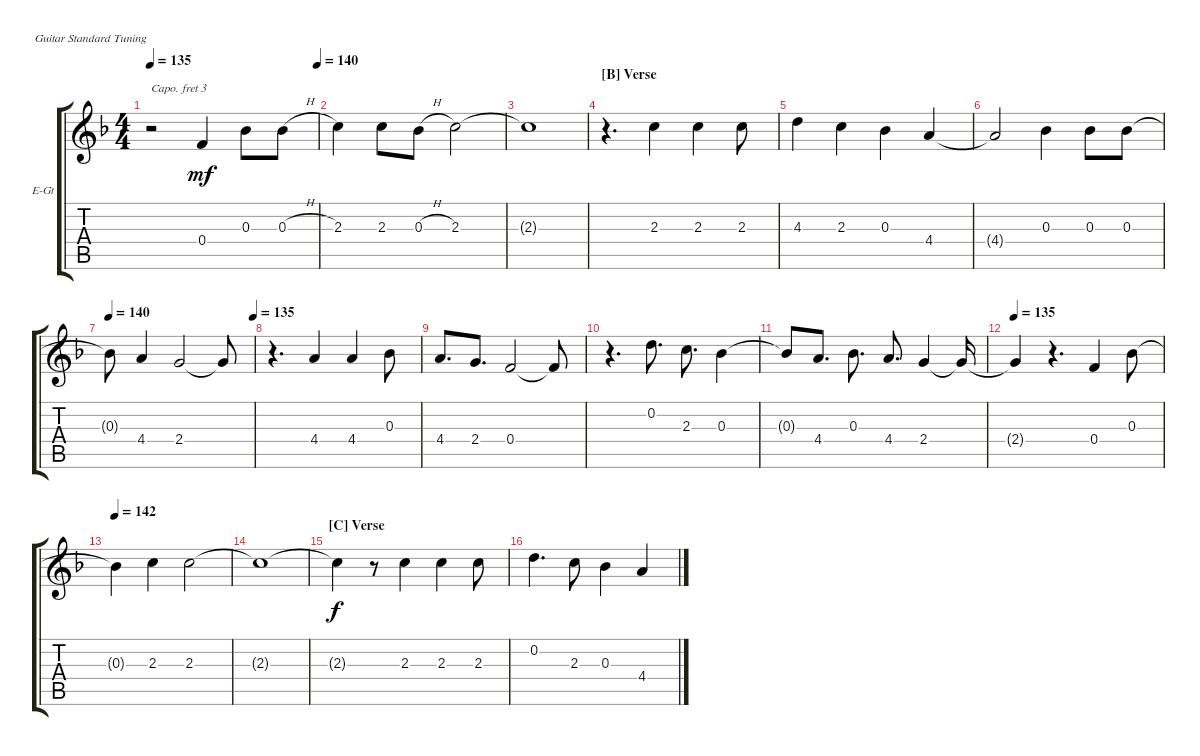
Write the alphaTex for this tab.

\defaultSystemsLayout 4
\bracketExtendMode groupsimilarinstruments
\firstSystemTrackNameOrientation horizontal
\otherSystemsTrackNameOrientation horizontal
\track ("Art's Voice" "E-Gt") {instrument electricguitarclean}
\staff {score tabs}
\capo 3
\tuning (E4 B3 G3 D3 A2 E2)
\ts (4 4)
\tempo 135
\tempo (140 1)
\clef g2
\ks f
r.2{dy mf} 0.4.4 0.3.8 0.3{h}.8 |
2.3.4 2.3.8 0.3{h}.8 2.3.2 |
2.3{t}.1 |
\section ("B" "Verse")
r.4{d} 2.3.4 2.3.4 2.3.8 |
4.3.4 2.3.4 0.3.4 4.4.4 |
4.4{t}.2 0.3.4 0.3.8 0.3.8 |
\tempo 140
\tempo (135 1)
0.3{t}.8 4.4.4 2.4.2 2.4{t}.8 |
r.4{d} 4.4.4 4.4.4 0.3.8 |
4.4.8{d} 2.4.8{d} 0.4.2 0.4{t}.8 |
r.4{d} 0.2.8{d} 2.3.8{d} 0.3.4 |
0.3{t}.8 4.4.8{d} 0.3.8{d} 4.4.8{d} 2.4.4 2.4{t}.16 |
\tempo 135
2.4{t}.4 r.4{d} 0.4.4 0.3.8 |
\tempo 142
0.3{t}.4 2.3.4 2.3.2 |
2.3{t}.1 |
\section ("C" "Verse")
2.3{t}.4{dy f} r.8 2.3.4 2.3.4 2.3.8 |
0.2.4{d} 2.3.8 0.3.4 4.4.4
